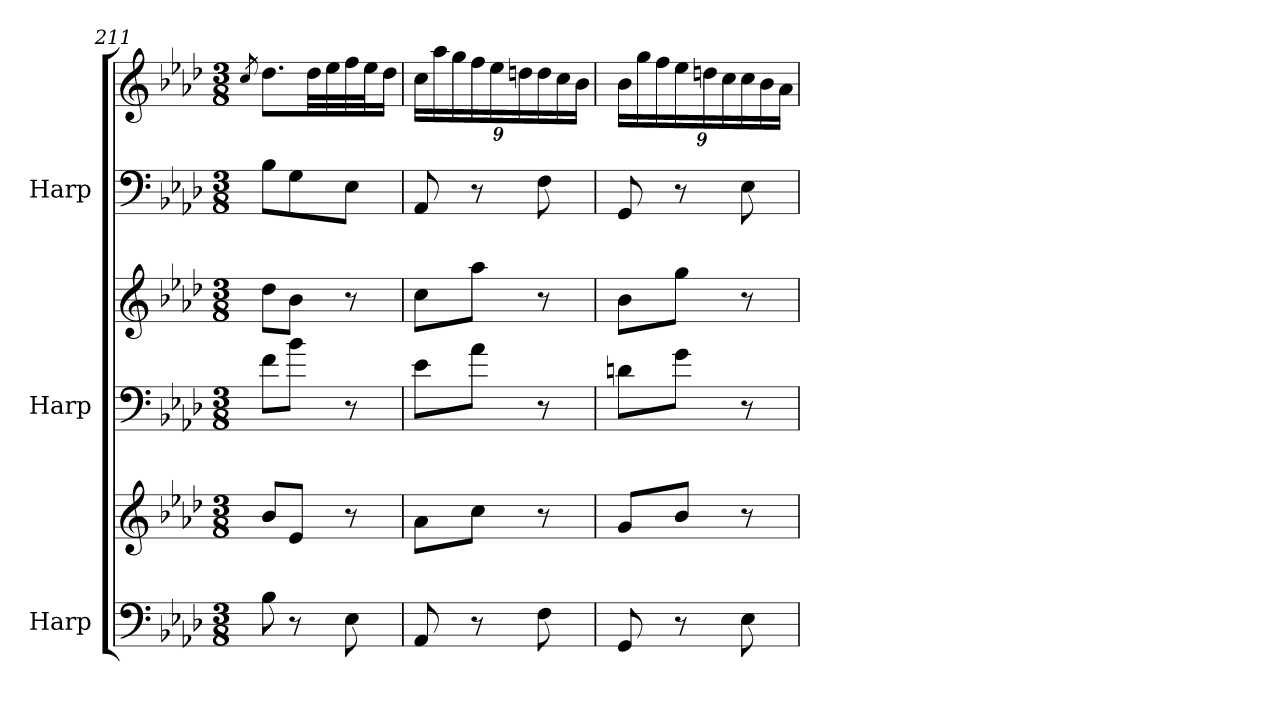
**kern	**kern	**kern	**kern	**kern	**kern
*part3	*part3	*part2	*part2	*part1	*part1
*staff6	*staff5	*staff4	*staff3	*staff2	*staff1
*I"Harp	*	*I"Harp	*	*I"Harp	*
*I'Hp	*	*I'Hp	*	*I'Hp	*
*clefF4	*clefG2	*clefF4	*clefG2	*clefF4	*clefG2
*k[b-e-a-d-]	*k[b-e-a-d-]	*k[b-e-a-d-]	*k[b-e-a-d-]	*k[b-e-a-d-]	*k[b-e-a-d-]
*M3/8	*M3/8	*M3/8	*M3/8	*M3/8	*M3/8
=211	=211	=211	=211	=211	=211
.	.	.	.	.	8qcc/
8B-\	8b-/L	8f\L	8dd-\L	8B-\L	8.dd-\L
8r	8e-/J	8b-\J	8b-\J	8G\	.
.	.	.	.	.	32dd-\LL
.	.	.	.	.	32ee-\
8E-\	8r	8r	8r	8E-\J	32ff\
.	.	.	.	.	32ee-\J
.	.	.	.	.	16dd-\JJ
=212	=212	=212	=212	=212	=212
*	*	*	*	*	*Xbrackettup
8AA-/	8a-\L	8e-\L	8cc\L	8AA-/	24cc\LL
.	.	.	.	.	24aa-\
.	.	.	.	.	24gg\
8r	8cc\J	8a-\J	8aa-\J	8r	24ff\
.	.	.	.	.	24ee-\
.	.	.	.	.	24ddn\
8F\	8r	8r	8r	8F\	24dd\
.	.	.	.	.	24cc\
.	.	.	.	.	24b-\JJ
=213	=213	=213	=213	=213	=213
8GG/	8g/L	8dn\L	8b-\L	8GG/	24b-\LL
.	.	.	.	.	24gg\
.	.	.	.	.	24ff\
8r	8b-/J	8g\J	8gg\J	8r	24ee-\
.	.	.	.	.	24ddn\
.	.	.	.	.	24cc\
8E-\	8r	8r	8r	8E-\	24cc\
.	.	.	.	.	24b-\
.	.	.	.	.	24a-\JJ
=	=	=	=	=	=
*-	*-	*-	*-	*-	*-
